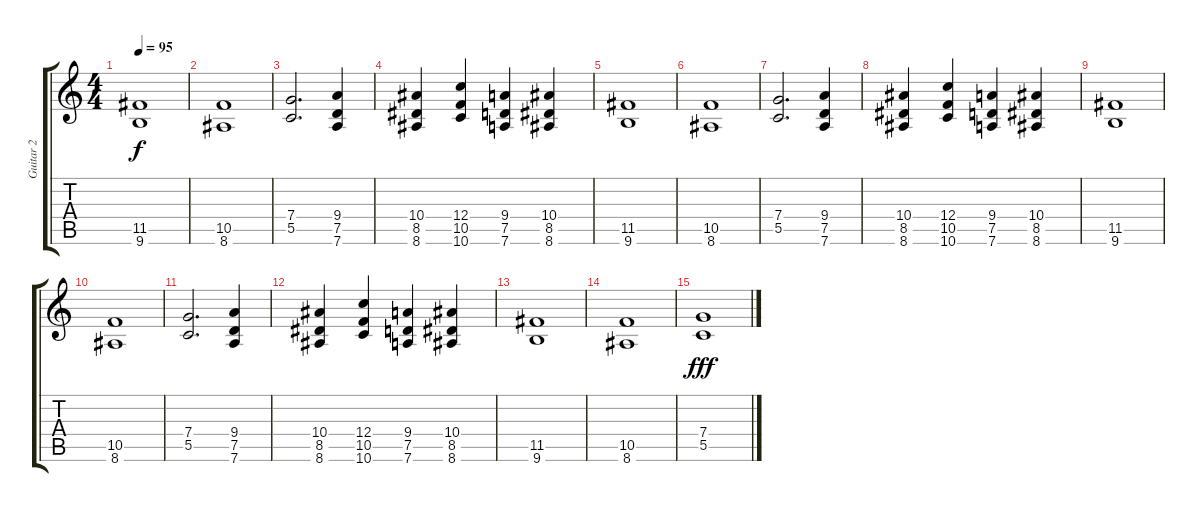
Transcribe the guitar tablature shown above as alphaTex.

\track ("Guitar 2" "Guitar 2") {instrument distortionguitar}
\staff {score tabs}
\tuning (D4 A3 F3 C3 G2 D2) {hide}
\ts (4 4)
\tempo 95
\clef g2
\ks c
(11.5 9.6).1{dy f} |
(10.5 8.6).1 |
(7.4 5.5).2{d} (9.4 7.5 7.6).4 |
(10.4 8.5 8.6).4 (12.4 10.5 10.6).4 (9.4 7.5 7.6).4 (10.4 8.5 8.6).4 |
(11.5 9.6).1 |
(10.5 8.6).1 |
(7.4 5.5).2{d} (9.4 7.5 7.6).4 |
(10.4 8.5 8.6).4 (12.4 10.5 10.6).4 (9.4 7.5 7.6).4 (10.4 8.5 8.6).4 |
(11.5 9.6).1 |
(10.5 8.6).1 |
(7.4 5.5).2{d} (9.4 7.5 7.6).4 |
(10.4 8.5 8.6).4 (12.4 10.5 10.6).4 (9.4 7.5 7.6).4 (10.4 8.5 8.6).4 |
(11.5 9.6).1 |
(10.5 8.6).1 |
(7.4 5.5).1{dy fff}
